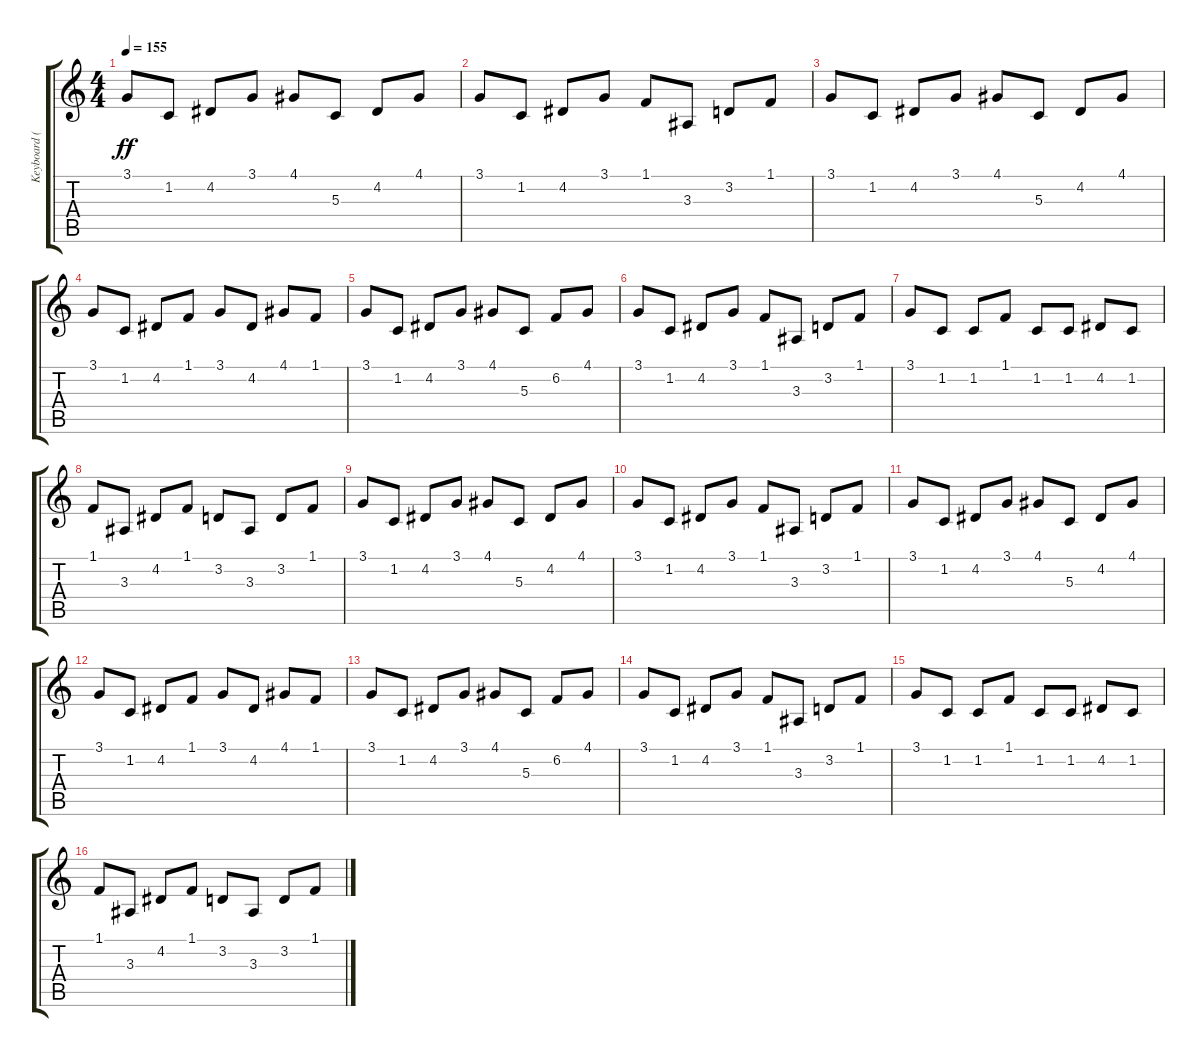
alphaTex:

\track ("Keyboard (Tuomas)" "Keyboard (") {instrument pad1newage}
\staff {score tabs}
\tuning (E4 B3 G3 D3 A2 E2) {hide}
\ts (4 4)
\tempo 155
\clef g2
\ks c
3.1.8{dy ff instrument pad1newage} 1.2.8 4.2.8 3.1.8 4.1.8 5.3.8 4.2.8 4.1.8 |
3.1.8 1.2.8 4.2.8 3.1.8 1.1.8 3.3.8 3.2.8 1.1.8 |
3.1.8 1.2.8 4.2.8 3.1.8 4.1.8 5.3.8 4.2.8 4.1.8 |
3.1.8 1.2.8 4.2.8 1.1.8 3.1.8 4.2.8 4.1.8 1.1.8 |
3.1.8 1.2.8 4.2.8 3.1.8 4.1.8 5.3.8 6.2.8 4.1.8 |
3.1.8 1.2.8 4.2.8 3.1.8 1.1.8 3.3.8 3.2.8 1.1.8 |
3.1.8 1.2.8 1.2.8 1.1.8 1.2.8 1.2.8 4.2.8 1.2.8 |
1.1.8 3.3.8 4.2.8 1.1.8 3.2.8 3.3.8 3.2.8 1.1.8 |
3.1.8 1.2.8 4.2.8 3.1.8 4.1.8 5.3.8 4.2.8 4.1.8 |
3.1.8 1.2.8 4.2.8 3.1.8 1.1.8 3.3.8 3.2.8 1.1.8 |
3.1.8 1.2.8 4.2.8 3.1.8 4.1.8 5.3.8 4.2.8 4.1.8 |
3.1.8 1.2.8 4.2.8 1.1.8 3.1.8 4.2.8 4.1.8 1.1.8 |
3.1.8 1.2.8 4.2.8 3.1.8 4.1.8 5.3.8 6.2.8 4.1.8 |
3.1.8 1.2.8 4.2.8 3.1.8 1.1.8 3.3.8 3.2.8 1.1.8 |
3.1.8 1.2.8 1.2.8 1.1.8 1.2.8 1.2.8 4.2.8 1.2.8 |
1.1.8 3.3.8 4.2.8 1.1.8 3.2.8 3.3.8 3.2.8 1.1.8
